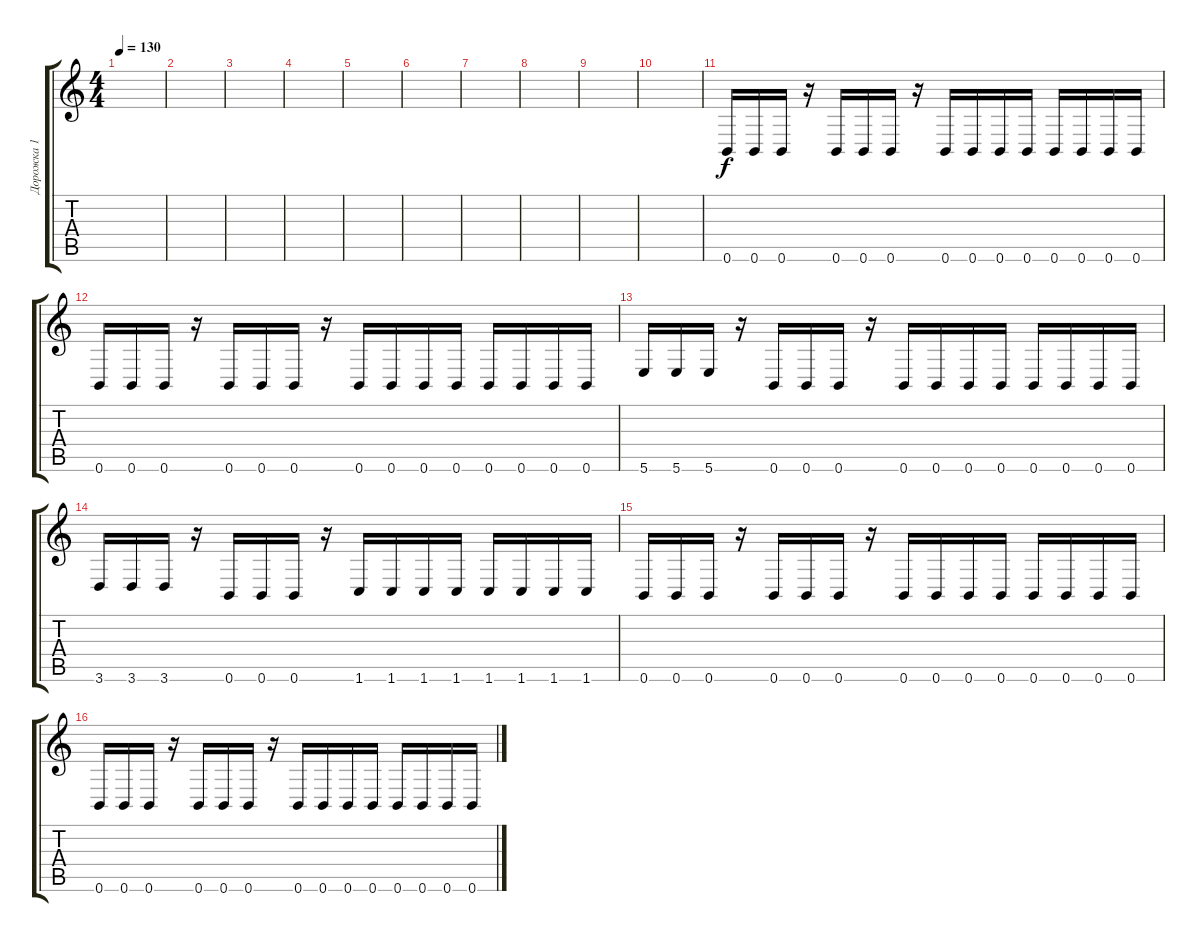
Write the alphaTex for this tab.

\track ("Дорожка 1" "Дорожка 1") {instrument distortionguitar}
\staff {score tabs}
\tuning (Db4 Ab3 E3 B2 Gb2 B1) {hide}
\ts (4 4)
\tempo 130
\clef g2
\ks c
|
|
|
|
|
|
|
|
|
|
0.6.16 0.6.16 0.6.16 r.16 0.6.16 0.6.16 0.6.16 r.16 0.6.16 0.6.16 0.6.16 0.6.16 0.6.16 0.6.16 0.6.16 0.6.16 |
0.6.16 0.6.16 0.6.16 r.16 0.6.16 0.6.16 0.6.16 r.16 0.6.16 0.6.16 0.6.16 0.6.16 0.6.16 0.6.16 0.6.16 0.6.16 |
5.6.16 5.6.16 5.6.16 r.16 0.6.16 0.6.16 0.6.16 r.16 0.6.16 0.6.16 0.6.16 0.6.16 0.6.16 0.6.16 0.6.16 0.6.16 |
3.6.16 3.6.16 3.6.16 r.16 0.6.16 0.6.16 0.6.16 r.16 1.6.16 1.6.16 1.6.16 1.6.16 1.6.16 1.6.16 1.6.16 1.6.16 |
0.6.16 0.6.16 0.6.16 r.16 0.6.16 0.6.16 0.6.16 r.16 0.6.16 0.6.16 0.6.16 0.6.16 0.6.16 0.6.16 0.6.16 0.6.16 |
0.6.16 0.6.16 0.6.16 r.16 0.6.16 0.6.16 0.6.16 r.16 0.6.16 0.6.16 0.6.16 0.6.16 0.6.16 0.6.16 0.6.16 0.6.16
